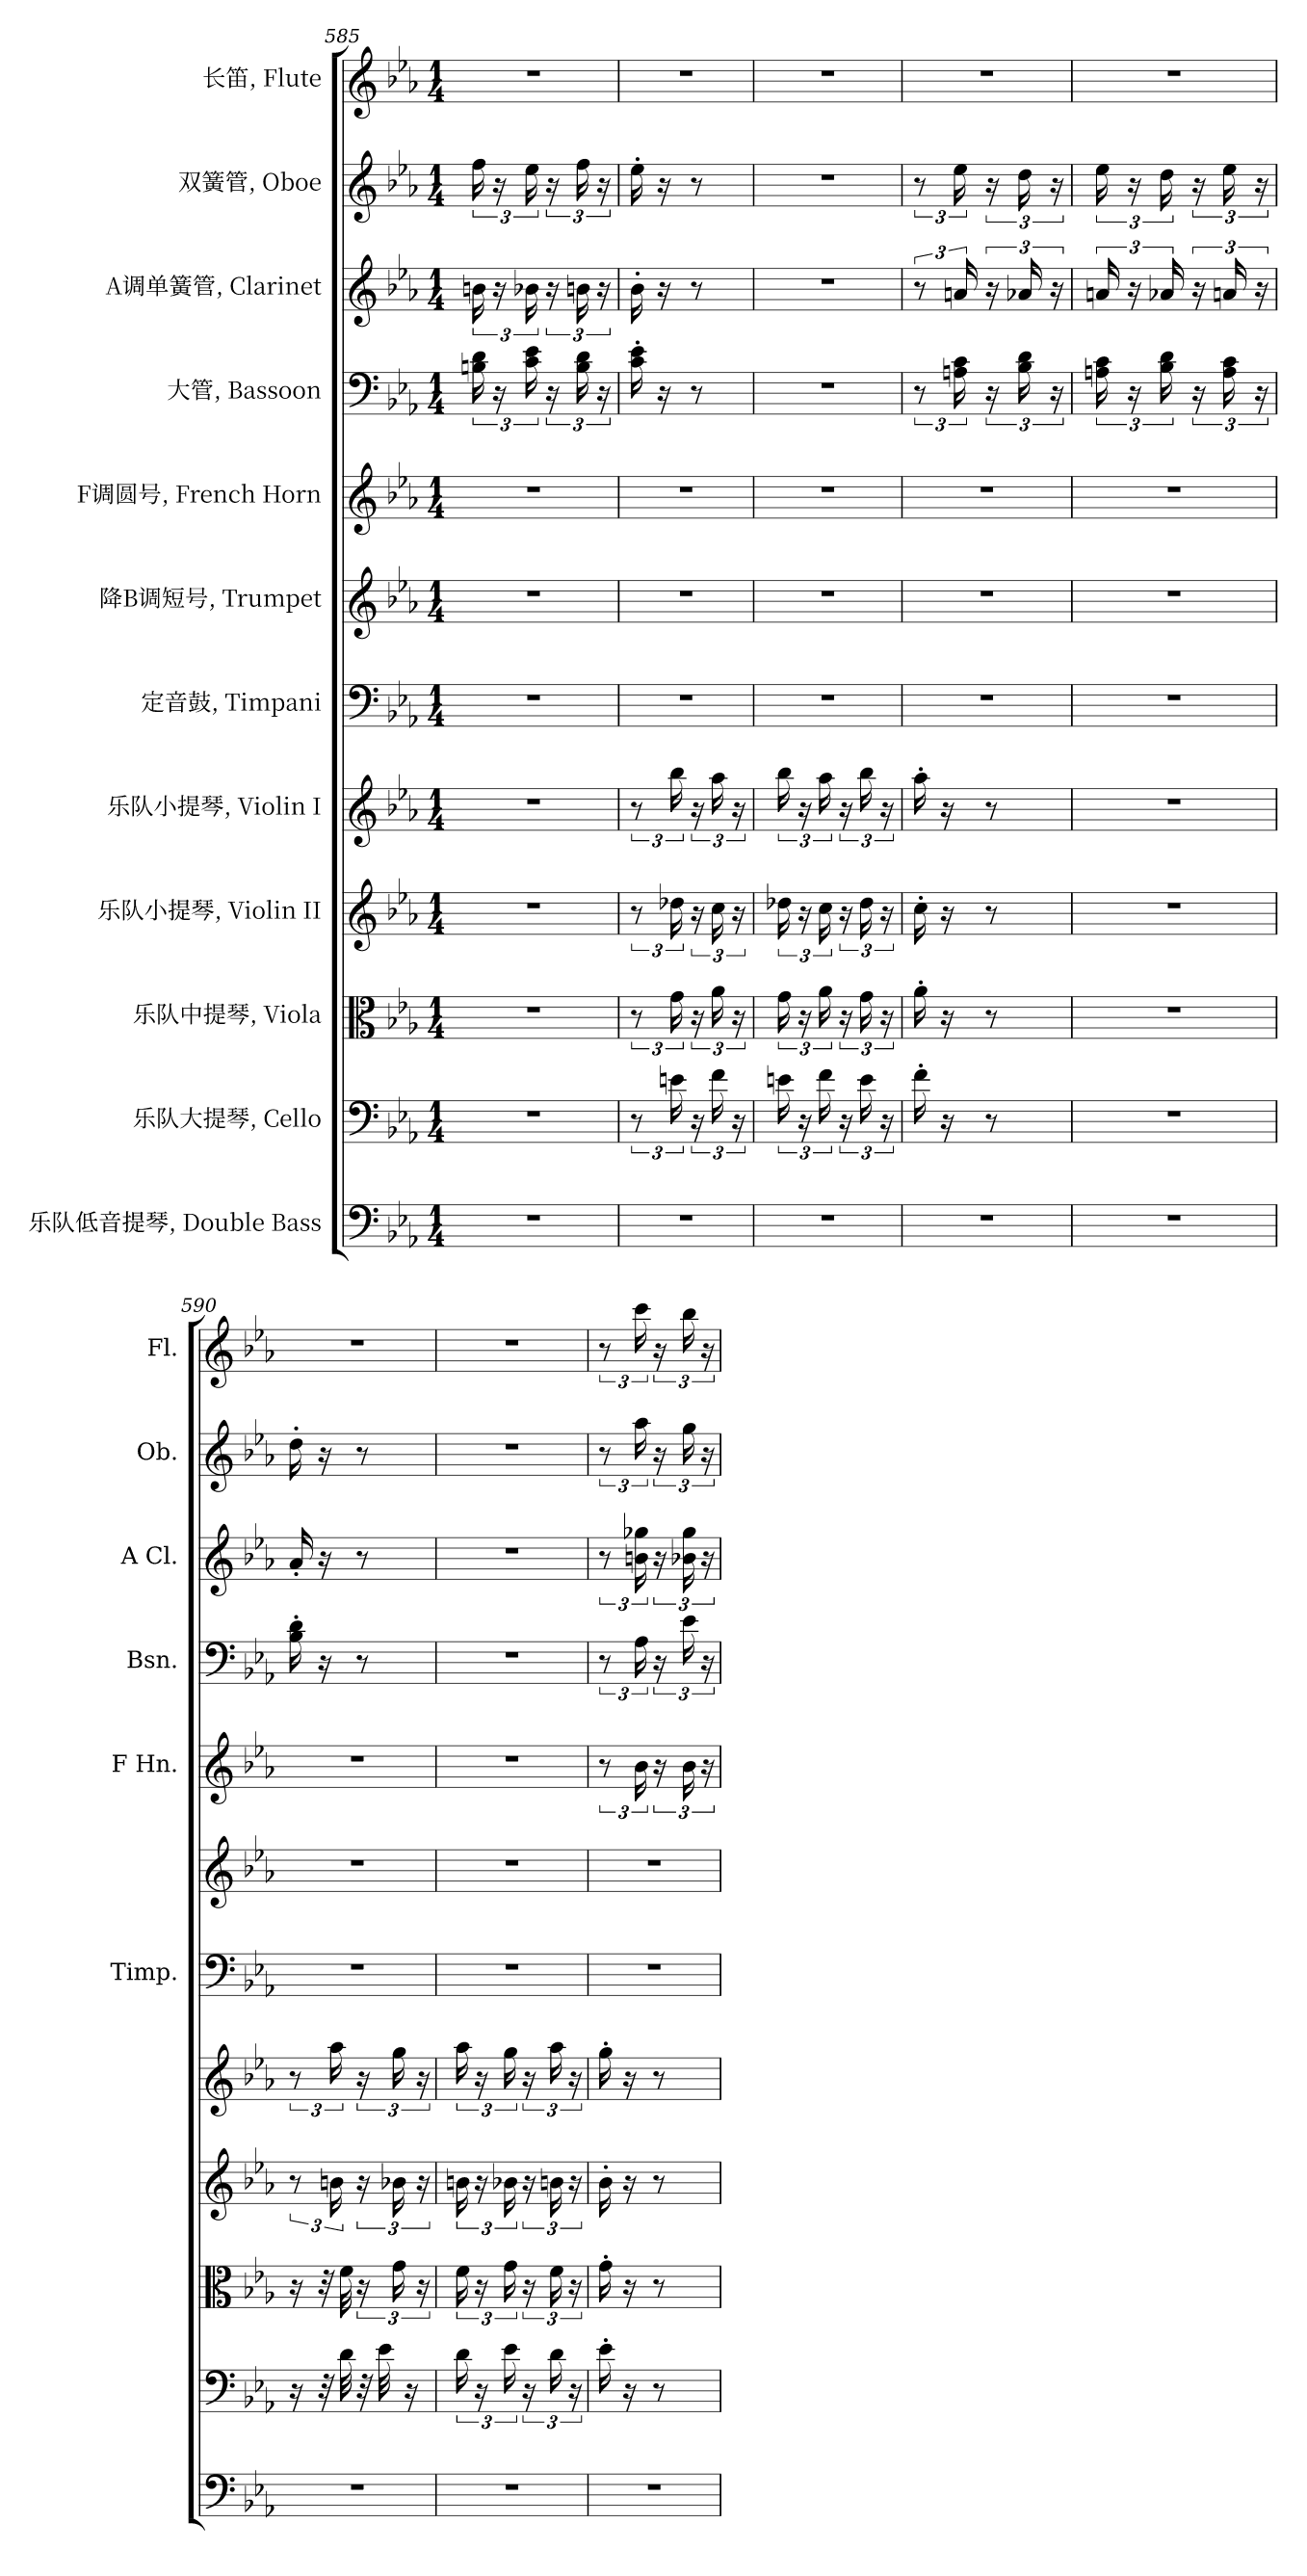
**kern	**kern	**kern	**kern	**kern	**kern	**kern	**kern	**kern	**kern	**kern	**kern
*part12	*part11	*part10	*part9	*part8	*part7	*part6	*part5	*part4	*part3	*part2	*part1
*staff12	*staff11	*staff10	*staff9	*staff8	*staff7	*staff6	*staff5	*staff4	*staff3	*staff2	*staff1
*I"乐队低音提琴, Double Bass	*I"乐队大提琴, Cello	*I"乐队中提琴, Viola	*I"乐队小提琴, Violin II	*I"乐队小提琴, Violin I	*I"定音鼓, Timpani	*I"降B调短号, Trumpet	*I"F调圆号, French Horn	*I"大管, Bassoon	*I"A调单簧管, Clarinet	*I"双簧管, Oboe	*I"长笛, Flute
*	*	*	*	*	*I'Timp.	*	*I'F Hn.	*I'Bsn.	*I'A Cl.	*I'Ob.	*I'Fl.
*clefF4	*clefF4	*clefC3	*clefG2	*clefG2	*clefF4	*clefG2	*clefG2	*clefF4	*clefG2	*clefG2	*clefG2
*ITrd7c12	*	*	*	*	*	*ITrd1c2	*ITrd4c7	*	*ITrd2c3	*	*
*k[b-e-a-]	*k[b-e-a-]	*k[b-e-a-]	*k[b-e-a-]	*k[b-e-a-]	*k[b-e-a-]	*k[b-e-a-d-g-]	*k[b-e-a-d-]	*k[b-e-a-]	*k[]	*k[b-e-a-]	*k[b-e-a-]
*M1/4	*M1/4	*M1/4	*M1/4	*M1/4	*M1/4	*M1/4	*M1/4	*M1/4	*M1/4	*M1/4	*M1/4
=585	=585	=585	=585	=585	=585	=585	=585	=585	=585	=585	=585
4r	4r	4r	4r	4r	4r	4r	4r	24Bn\ 24d\	24g#X\	24ff\	4r
.	.	.	.	.	.	.	.	24r	24r	24r	.
.	.	.	.	.	.	.	.	24c\ 24e-\	24gn\	24ee-\	.
.	.	.	.	.	.	.	.	24r	24r	24r	.
.	.	.	.	.	.	.	.	24B\ 24d\	24g#X\	24ff\	.
.	.	.	.	.	.	.	.	24r	24r	24r	.
=586	=586	=586	=586	=586	=586	=586	=586	=586	=586	=586	=586
4r	12r	12r	12r	12r	4r	4r	4r	16c\' 16e-\'	16g'\	16ee-'\	4r
.	.	.	.	.	.	.	.	16r	16r	16r	.
.	24en\	24g\	24dd-X\	24bb-\	.	.	.	.	.	.	.
.	24r	24r	24r	24r	.	.	.	8r	8r	8r	.
.	24f\	24a-\	24cc\	24aa-\	.	.	.	.	.	.	.
.	24r	24r	24r	24r	.	.	.	.	.	.	.
=587	=587	=587	=587	=587	=587	=587	=587	=587	=587	=587	=587
4r	24en\	24g\	24dd-X\	24bb-\	4r	4r	4r	4r	4r	4r	4r
.	24r	24r	24r	24r	.	.	.	.	.	.	.
.	24f\	24a-\	24cc\	24aa-\	.	.	.	.	.	.	.
.	24r	24r	24r	24r	.	.	.	.	.	.	.
.	24e\	24g\	24dd-\	24bb-\	.	.	.	.	.	.	.
.	24r	24r	24r	24r	.	.	.	.	.	.	.
=588	=588	=588	=588	=588	=588	=588	=588	=588	=588	=588	=588
4r	16f'\	16a-'\	16cc'\	16aa-'\	4r	4r	4r	12r	12r	12r	4r
.	16r	16r	16r	16r	.	.	.	.	.	.	.
.	.	.	.	.	.	.	.	24An\ 24c\	24f#X/	24ee-\	.
.	8r	8r	8r	8r	.	.	.	24r	24r	24r	.
.	.	.	.	.	.	.	.	24B-\ 24d\	24fn/	24dd\	.
.	.	.	.	.	.	.	.	24r	24r	24r	.
!!LO:PB:g=z
=589	=589	=589	=589	=589	=589	=589	=589	=589	=589	=589	=589
4r	4r	4r	4r	4r	4r	4r	4r	24An\ 24c\	24f#X/	24ee-\	4r
.	.	.	.	.	.	.	.	24r	24r	24r	.
.	.	.	.	.	.	.	.	24B-\ 24d\	24fn/	24dd\	.
.	.	.	.	.	.	.	.	24r	24r	24r	.
.	.	.	.	.	.	.	.	24A\ 24c\	24f#X/	24ee-\	.
.	.	.	.	.	.	.	.	24r	24r	24r	.
=590	=590	=590	=590	=590	=590	=590	=590	=590	=590	=590	=590
4r	16r	16r	12r	12r	4r	4r	4r	16B-\' 16d\'	16f'/	16dd'\	4r
.	32r	32r	.	.	.	.	.	16r	16r	16r	.
.	.	.	24bn\	24aa-\	.	.	.	.	.	.	.
.	32d\	32f\	.	.	.	.	.	.	.	.	.
.	32r	24r	24r	24r	.	.	.	8r	8r	8r	.
.	32e-\	.	.	.	.	.	.	.	.	.	.
.	.	24g\	24b-X\	24gg\	.	.	.	.	.	.	.
.	16r	.	.	.	.	.	.	.	.	.	.
.	.	24r	24r	24r	.	.	.	.	.	.	.
=591	=591	=591	=591	=591	=591	=591	=591	=591	=591	=591	=591
4r	24d\	24f\	24bn\	24aa-\	4r	4r	4r	4r	4r	4r	4r
.	24r	24r	24r	24r	.	.	.	.	.	.	.
.	24e-\	24g\	24b-X\	24gg\	.	.	.	.	.	.	.
.	24r	24r	24r	24r	.	.	.	.	.	.	.
.	24d\	24f\	24bn\	24aa-\	.	.	.	.	.	.	.
.	24r	24r	24r	24r	.	.	.	.	.	.	.
=592	=592	=592	=592	=592	=592	=592	=592	=592	=592	=592	=592
4r	16e-'\	16g'\	16b-'\	16gg'\	4r	4r	12r	12r	12r	12r	12r
.	16r	16r	16r	16r	.	.	.	.	.	.	.
.	.	.	.	.	.	.	24e-\	24A-\	24g#X\ 24ee-X\	24aa-\	24ccc\
.	8r	8r	8r	8r	.	.	24r	24r	24r	24r	24r
.	.	.	.	.	.	.	24e-\	24e-\	24gn\ 24ee-\	24gg\	24bb-\
.	.	.	.	.	.	.	24r	24r	24r	24r	24r
=	=	=	=	=	=	=	=	=	=	=	=
*-	*-	*-	*-	*-	*-	*-	*-	*-	*-	*-	*-
